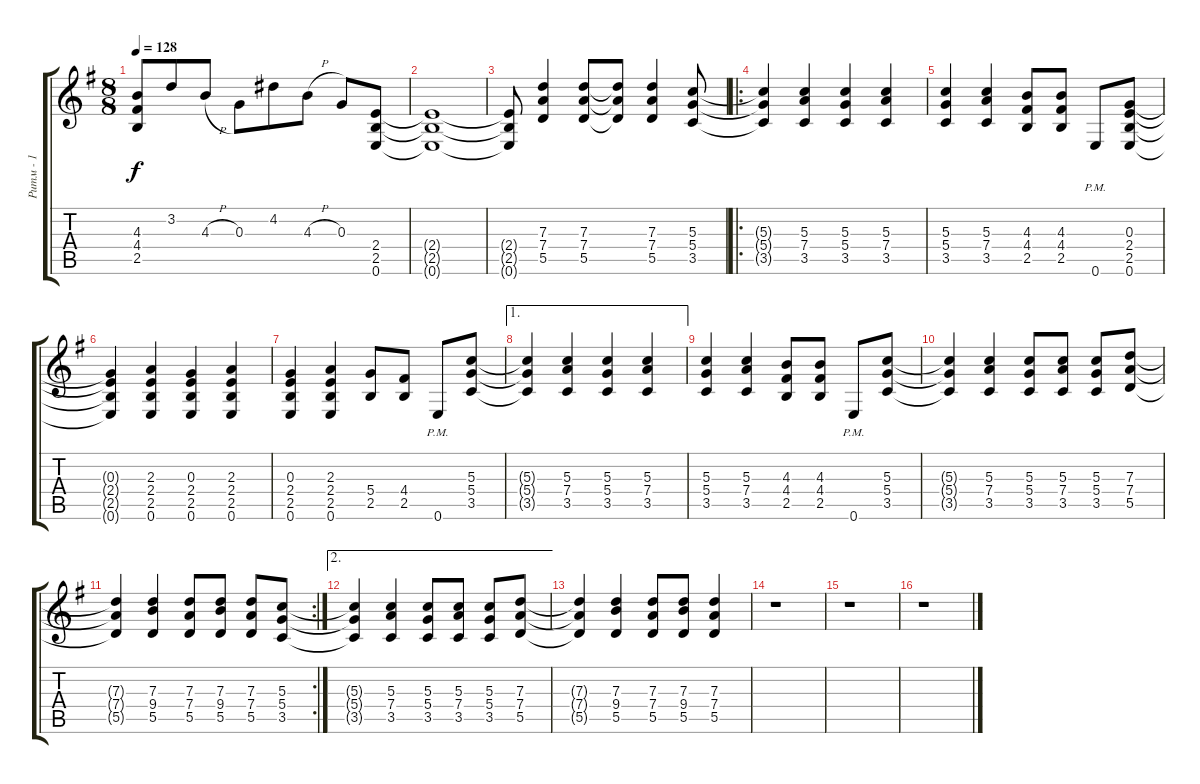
\track ("Ритм - 1" "Ритм - 1") {instrument distortionguitar}
\staff {score tabs}
\tuning (E4 B3 G3 D3 A2 E2) {hide}
\ts (8 8)
\tempo 128
\clef g2
\ks g
(4.3{t} 4.4{t} 2.5{t}).8{dy f} 3.2.8 4.3{h}.8 0.3.8 4.2.8 4.3{h}.8 0.3.8 (2.4 2.5 0.6).8 |
(2.4{t} 2.5{t} 0.6{t}).1 |
(2.4{t} 2.5{t} 0.6{t}).8 (7.3 7.4 5.5).4 (7.3 7.4 5.5).8 (7.3{t} 7.4{t} 5.5{t}).8 (7.3 7.4 5.5).4 (5.3 5.4 3.5).8 |
\ro
(5.3{t} 5.4{t} 3.5{t}).4 (5.3 7.4 3.5).4 (5.3 5.4 3.5).4 (5.3 7.4 3.5).4 |
(5.3 5.4 3.5).4 (5.3 7.4 3.5).4 (4.3 4.4 2.5).8 (4.3 4.4 2.5).8 0.6{pm}.8 (0.3 2.4 2.5 0.6).8 |
(0.3{t} 2.4{t} 2.5{t} 0.6{t}).4 (2.3 2.4 2.5 0.6).4 (0.3 2.4 2.5 0.6).4 (2.3 2.4 2.5 0.6).4 |
(0.3 2.4 2.5 0.6).4 (2.3 2.4 2.5 0.6).4 (5.4 2.5).8 (4.4 2.5).8 0.6{pm}.8 (5.3 5.4 3.5).8 |
\ae 1
(5.3{t} 5.4{t} 3.5{t}).4 (5.3 7.4 3.5).4 (5.3 5.4 3.5).4 (5.3 7.4 3.5).4 |
(5.3 5.4 3.5).4 (5.3 7.4 3.5).4 (4.3 4.4 2.5).8 (4.3 4.4 2.5).8 0.6{pm}.8 (5.3 5.4 3.5).8 |
(5.3{t} 5.4{t} 3.5{t}).4 (5.3 7.4 3.5).4 (5.3 5.4 3.5).8 (5.3 7.4 3.5).8 (5.3 5.4 3.5).8 (7.3 7.4 5.5).8 |
\rc 2
(7.3{t} 7.4{t} 5.5{t}).4 (7.3 9.4 5.5).4 (7.3 7.4 5.5).8 (7.3 9.4 5.5).8 (7.3 7.4 5.5).8 (5.3 5.4 3.5).8 |
\ae 2
(5.3{t} 5.4{t} 3.5{t}).4 (5.3 7.4 3.5).4 (5.3 5.4 3.5).8 (5.3 7.4 3.5).8 (5.3 5.4 3.5).8 (7.3 7.4 5.5).8 |
(7.3{t} 7.4{t} 5.5{t}).4 (7.3 9.4 5.5).4 (7.3 7.4 5.5).8 (7.3 9.4 5.5).8 (7.3 7.4 5.5).4 |
r.1 |
r.1 |
r.1
